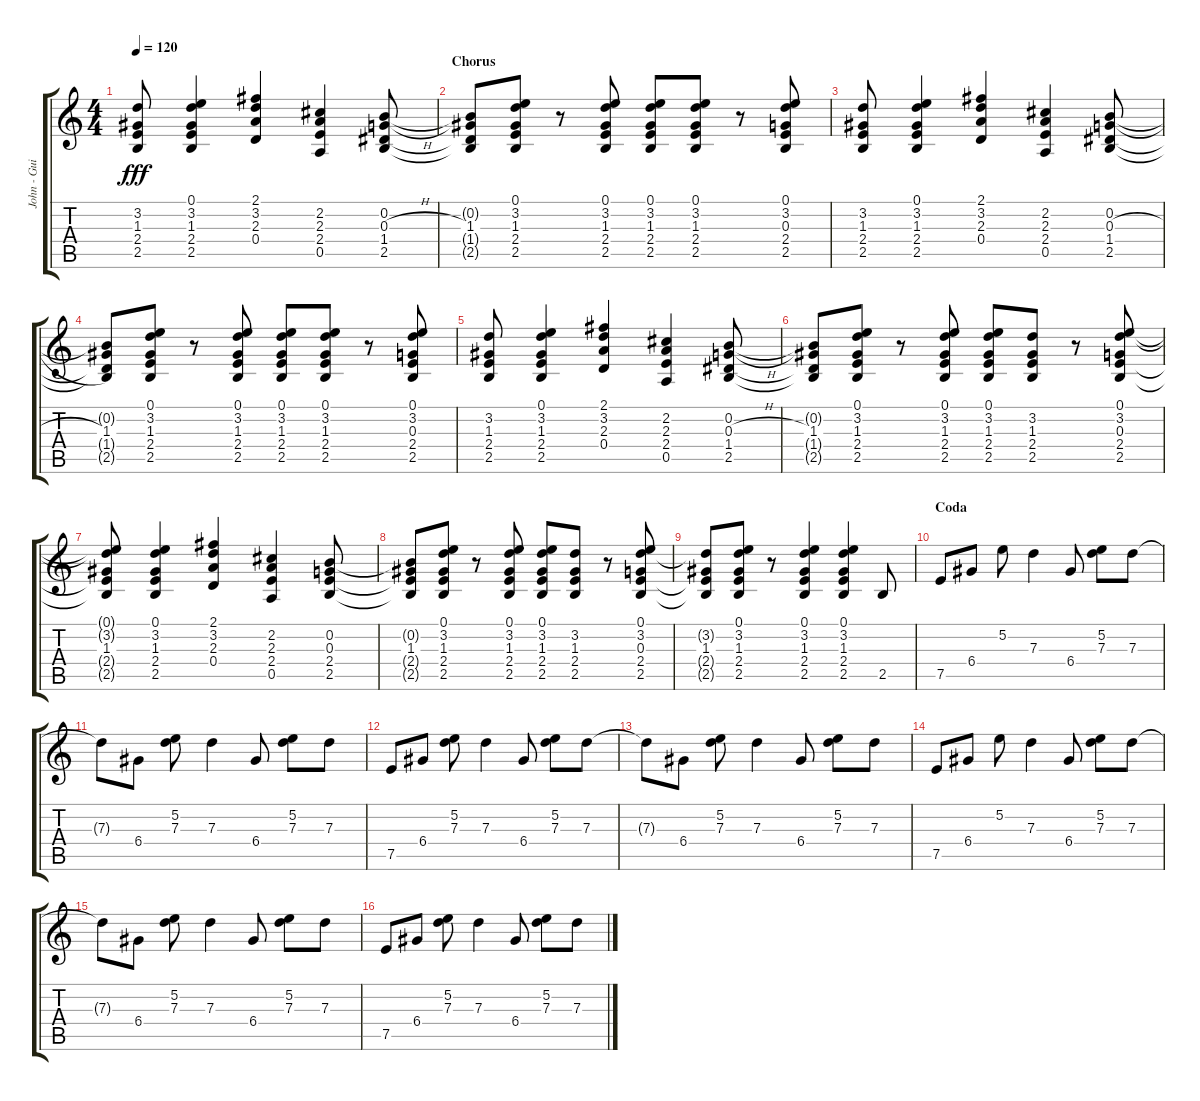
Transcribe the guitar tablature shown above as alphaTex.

\track ("John - Guitar" "John - Gui") {instrument electricguitarclean}
\staff {score tabs}
\tuning (E4 B3 G3 D3 A2 E2) {hide}
\ts (4 4)
\tempo 120
\clef g2
\ks c
(3.2 1.3 2.4 2.5).8{dy fff} (0.1 3.2 1.3 2.4 2.5).4 (2.1 3.2 2.3 0.4).4 (2.2 2.3 2.4 0.5).4 (0.2 0.3{h} 1.4 2.5).8 |
\section ("" "Chorus")
(0.2{t} 1.3 1.4{t} 2.5{t}).8 (0.1 3.2 1.3 2.4 2.5).8 r.8 (0.1 3.2 1.3 2.4 2.5).8 (0.1 3.2 1.3 2.4 2.5).8 (0.1 3.2 1.3 2.4 2.5).8 r.8 (0.1 3.2 0.3 2.4 2.5).8 |
(3.2 1.3 2.4 2.5).8 (0.1 3.2 1.3 2.4 2.5).4 (2.1 3.2 2.3 0.4).4 (2.2 2.3 2.4 0.5).4 (0.2 0.3{h} 1.4 2.5).8 |
(0.2{t} 1.3 1.4{t} 2.5{t}).8 (0.1 3.2 1.3 2.4 2.5).8 r.8 (0.1 3.2 1.3 2.4 2.5).8 (0.1 3.2 1.3 2.4 2.5).8 (0.1 3.2 1.3 2.4 2.5).8 r.8 (0.1 3.2 0.3 2.4 2.5).8 |
(3.2 1.3 2.4 2.5).8 (0.1 3.2 1.3 2.4 2.5).4 (2.1 3.2 2.3 0.4).4 (2.2 2.3 2.4 0.5).4 (0.2 0.3{h} 1.4 2.5).8 |
(0.2{t} 1.3 1.4{t} 2.5{t}).8 (0.1 3.2 1.3 2.4 2.5).8 r.8 (0.1 3.2 1.3 2.4 2.5).8 (0.1 3.2 1.3 2.4 2.5).8 (3.2 1.3 2.4 2.5).8 r.8 (0.1 3.2 0.3 2.4 2.5).8 |
(0.1{t} 3.2{t} 1.3 2.4{t} 2.5{t}).8 (0.1 3.2 1.3 2.4 2.5).4 (2.1 3.2 2.3 0.4).4 (2.2 2.3 2.4 0.5).4 (0.2 0.3 2.4 2.5).8 |
(0.2{t} 1.3 2.4{t} 2.5{t}).8 (0.1 3.2 1.3 2.4 2.5).8 r.8 (0.1 3.2 1.3 2.4 2.5).8 (0.1 3.2 1.3 2.4 2.5).8 (3.2 1.3 2.4 2.5).8 r.8 (0.1 3.2 0.3 2.4 2.5).8 |
(3.2{t} 1.3 2.4{t} 2.5{t}).8 (0.1 3.2 1.3 2.4 2.5).8 r.8 (0.1 3.2 1.3 2.4 2.5).4 (0.1 3.2 1.3 2.4 2.5).4 2.5.8{volume 16} |
\section ("" "Coda")
7.5.8 6.4.8 5.2.8 7.3.4 6.4.8 (5.2 7.3).8 7.3.8 |
7.3{t}.8 6.4.8 (5.2 7.3).8 7.3.4 6.4.8 (5.2 7.3).8 7.3.8 |
7.5.8 6.4.8 (5.2 7.3).8 7.3.4 6.4.8 (5.2 7.3).8 7.3.8 |
7.3{t}.8 6.4.8 (5.2 7.3).8 7.3.4 6.4.8 (5.2 7.3).8 7.3.8 |
7.5.8 6.4.8 5.2.8 7.3.4 6.4.8 (5.2 7.3).8 7.3.8 |
7.3{t}.8 6.4.8 (5.2 7.3).8 7.3.4 6.4.8 (5.2 7.3).8 7.3.8 |
7.5.8 6.4.8 (5.2 7.3).8 7.3.4 6.4.8 (5.2 7.3).8 7.3.8
